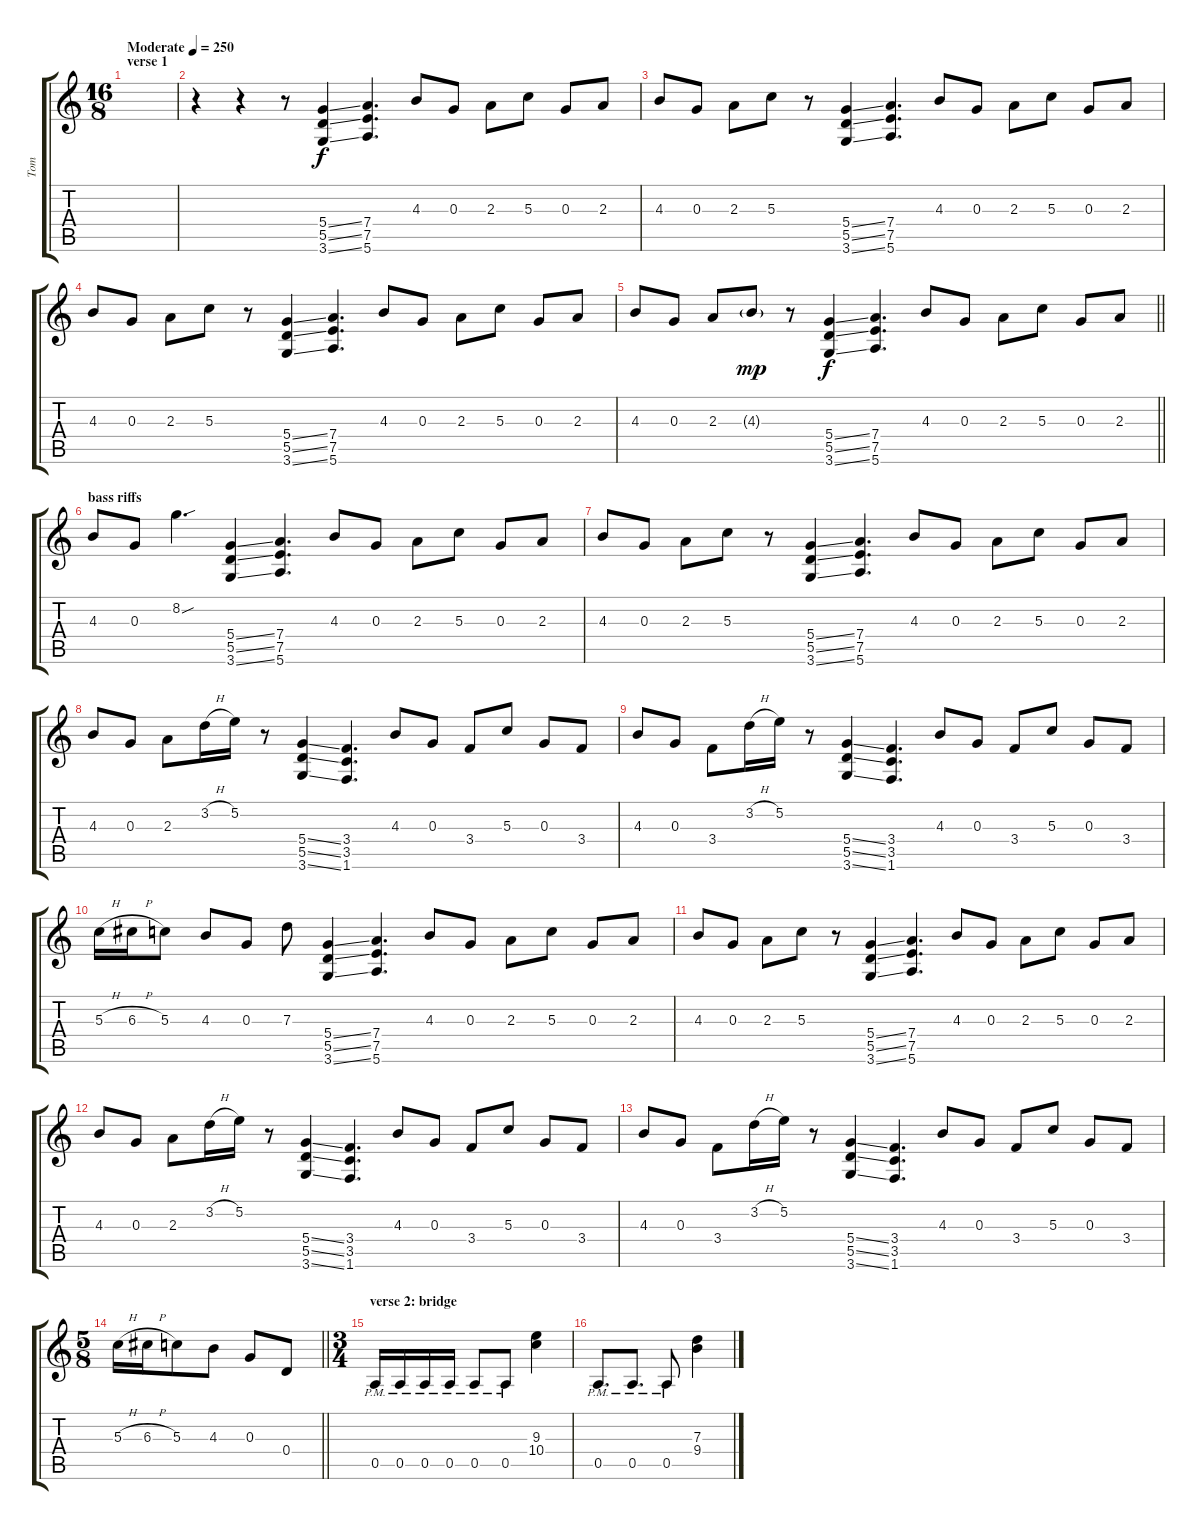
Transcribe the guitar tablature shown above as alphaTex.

\track ("Tom" "Tom") {instrument distortionguitar}
\staff {score tabs}
\tuning (E4 B3 G3 D3 A2 E2) {hide}
\ts (16 8)
\section ("" "verse 1")
\tempo (250 "Moderate")
\clef g2
\ks c
|
r.4 r.4 r.8 (5.4{ss} 5.5{ss} 3.6{ss}).4 (7.4 7.5 5.6).4{d} 4.3.8 0.3.8 2.3.8 5.3.8 0.3.8 2.3.8 |
4.3.8 0.3.8 2.3.8 5.3.8 r.8 (5.4{ss} 5.5{ss} 3.6{ss}).4 (7.4 7.5 5.6).4{d} 4.3.8 0.3.8 2.3.8 5.3.8 0.3.8 2.3.8 |
4.3.8 0.3.8 2.3.8 5.3.8 r.8 (5.4{ss} 5.5{ss} 3.6{ss}).4 (7.4 7.5 5.6).4{d} 4.3.8 0.3.8 2.3.8 5.3.8 0.3.8 2.3.8 |
\barLineRight lightlight
4.3.8 0.3.8 2.3.8 4.3{g}.8{dy mp} r.8 (5.4{ss} 5.5{ss} 3.6{ss}).4{dy f} (7.4 7.5 5.6).4{d} 4.3.8 0.3.8 2.3.8 5.3.8 0.3.8 2.3.8 |
\section ("" "bass riffs")
4.3.8 0.3.8 8.2{sou}.4{d} (5.4{ss} 5.5{ss} 3.6{ss}).4 (7.4 7.5 5.6).4{d} 4.3.8 0.3.8 2.3.8 5.3.8 0.3.8 2.3.8 |
4.3.8 0.3.8 2.3.8 5.3.8 r.8 (5.4{ss} 5.5{ss} 3.6{ss}).4 (7.4 7.5 5.6).4{d} 4.3.8 0.3.8 2.3.8 5.3.8 0.3.8 2.3.8 |
4.3.8 0.3.8 2.3.8 3.2{h}.16 5.2.16 r.8 (5.4{ss} 5.5{ss} 3.6{ss}).4 (3.4 3.5 1.6).4{d} 4.3.8 0.3.8 3.4.8 5.3.8 0.3.8 3.4.8 |
4.3.8 0.3.8 3.4.8 3.2{h}.16 5.2.16 r.8 (5.4{ss} 5.5{ss} 3.6{ss}).4 (3.4 3.5 1.6).4{d} 4.3.8 0.3.8 3.4.8 5.3.8 0.3.8 3.4.8 |
5.3{h}.16 6.3{h}.16 5.3.8 4.3.8 0.3.8 7.3.8 (5.4{ss} 5.5{ss} 3.6{ss}).4 (7.4 7.5 5.6).4{d} 4.3.8 0.3.8 2.3.8 5.3.8 0.3.8 2.3.8 |
4.3.8 0.3.8 2.3.8 5.3.8 r.8 (5.4{ss} 5.5{ss} 3.6{ss}).4 (7.4 7.5 5.6).4{d} 4.3.8 0.3.8 2.3.8 5.3.8 0.3.8 2.3.8 |
4.3.8 0.3.8 2.3.8 3.2{h}.16 5.2.16 r.8 (5.4{ss} 5.5{ss} 3.6{ss}).4 (3.4 3.5 1.6).4{d} 4.3.8 0.3.8 3.4.8 5.3.8 0.3.8 3.4.8 |
4.3.8 0.3.8 3.4.8 3.2{h}.16 5.2.16 r.8 (5.4{ss} 5.5{ss} 3.6{ss}).4 (3.4 3.5 1.6).4{d} 4.3.8 0.3.8 3.4.8 5.3.8 0.3.8 3.4.8 |
\ts (5 8)
\barLineRight lightlight
5.3{h}.16 6.3{h}.16 5.3.8 4.3.8 0.3.8 0.4.8 |
\ts (3 4)
\section ("" "verse 2: bridge")
0.5{pm}.16 0.5{pm}.16 0.5{pm}.16 0.5{pm}.16 0.5{pm}.8 0.5{pm}.8 (9.3 10.4).4 |
0.5{pm}.8{d} 0.5{pm}.8{d} 0.5{pm}.8 (7.3 9.4).4
